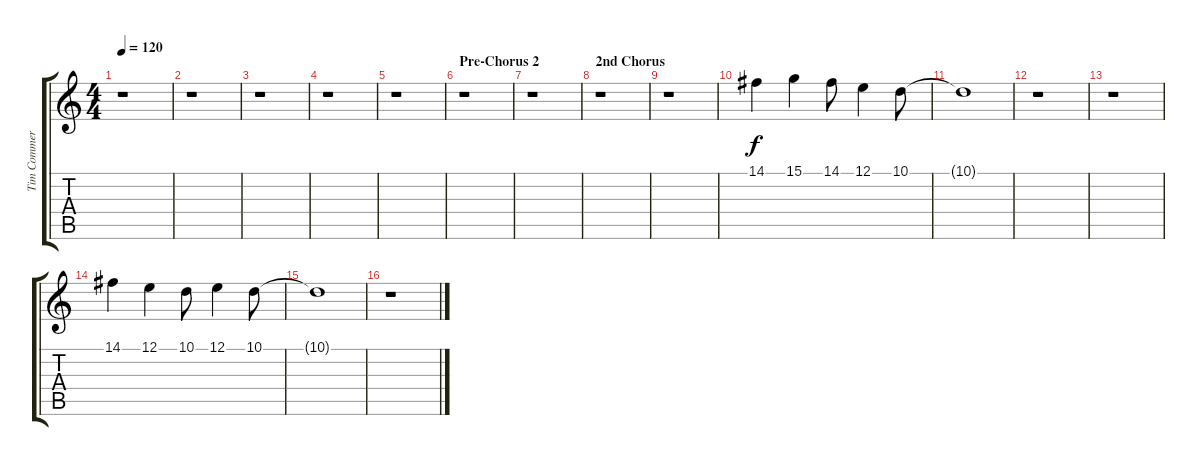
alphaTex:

\track ("Tim Commerford (Background Chorus)" "Tim Commer") {instrument clarinet}
\staff {score tabs}
\tuning (E4 B3 G3 D3 A2 E2) {hide}
\ts (4 4)
\tempo 120
\clef g2
\ks c
r.1{dy f} |
r.1 |
r.1 |
r.1 |
r.1 |
\section ("" "Pre-Chorus 2")
r.1 |
r.1 |
\section ("" "2nd Chorus")
r.1 |
r.1 |
14.1.4{volume 14} 15.1.4 14.1.8 12.1.4 10.1.8 |
10.1{t}.1{volume 10} |
r.1 |
r.1 |
14.1.4{volume 14} 12.1.4 10.1.8 12.1.4 10.1.8 |
10.1{t}.1{volume 10} |
r.1
